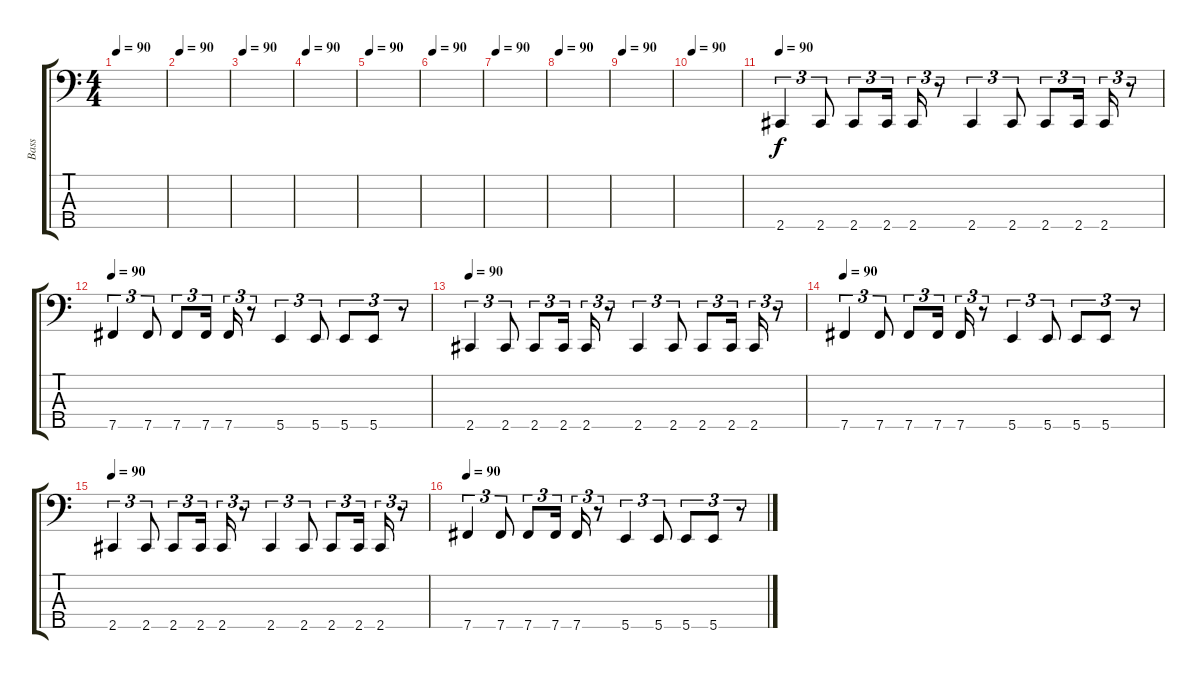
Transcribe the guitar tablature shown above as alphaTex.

\track ("Bass" "Bass") {instrument electricbassfinger}
\staff {score tabs}
\tuning (G2 D2 A1 E1 B0) {hide}
\ts (4 4)
\tempo 90
\clef f4
\ks c
|
\tempo 90
|
\tempo 90
|
\tempo 90
|
\tempo 90
|
\tempo 90
|
\tempo 90
|
\tempo 90
|
\tempo 90
|
\tempo 90
|
\tempo 90
2.5.4{tu (3 2)} 2.5.8{tu (3 2)} 2.5.8{tu (3 2)} 2.5.16{tu (3 2)} 2.5.16{tu (3 2)} r.8{tu (3 2)} 2.5.4{tu (3 2)} 2.5.8{tu (3 2)} 2.5.8{tu (3 2)} 2.5.16{tu (3 2)} 2.5.16{tu (3 2)} r.8{tu (3 2)} |
\tempo 90
7.5.4{tu (3 2)} 7.5.8{tu (3 2)} 7.5.8{tu (3 2)} 7.5.16{tu (3 2)} 7.5.16{tu (3 2)} r.8{tu (3 2)} 5.5.4{tu (3 2)} 5.5.8{tu (3 2)} 5.5.8{tu (3 2)} 5.5.8{tu (3 2)} r.8{tu (3 2)} |
\tempo 90
2.5.4{tu (3 2)} 2.5.8{tu (3 2)} 2.5.8{tu (3 2)} 2.5.16{tu (3 2)} 2.5.16{tu (3 2)} r.8{tu (3 2)} 2.5.4{tu (3 2)} 2.5.8{tu (3 2)} 2.5.8{tu (3 2)} 2.5.16{tu (3 2)} 2.5.16{tu (3 2)} r.8{tu (3 2)} |
\tempo 90
7.5.4{tu (3 2)} 7.5.8{tu (3 2)} 7.5.8{tu (3 2)} 7.5.16{tu (3 2)} 7.5.16{tu (3 2)} r.8{tu (3 2)} 5.5.4{tu (3 2)} 5.5.8{tu (3 2)} 5.5.8{tu (3 2)} 5.5.8{tu (3 2)} r.8{tu (3 2)} |
\tempo 90
2.5.4{tu (3 2)} 2.5.8{tu (3 2)} 2.5.8{tu (3 2)} 2.5.16{tu (3 2)} 2.5.16{tu (3 2)} r.8{tu (3 2)} 2.5.4{tu (3 2)} 2.5.8{tu (3 2)} 2.5.8{tu (3 2)} 2.5.16{tu (3 2)} 2.5.16{tu (3 2)} r.8{tu (3 2)} |
\tempo 90
7.5.4{tu (3 2)} 7.5.8{tu (3 2)} 7.5.8{tu (3 2)} 7.5.16{tu (3 2)} 7.5.16{tu (3 2)} r.8{tu (3 2)} 5.5.4{tu (3 2)} 5.5.8{tu (3 2)} 5.5.8{tu (3 2)} 5.5.8{tu (3 2)} r.8{tu (3 2)}
